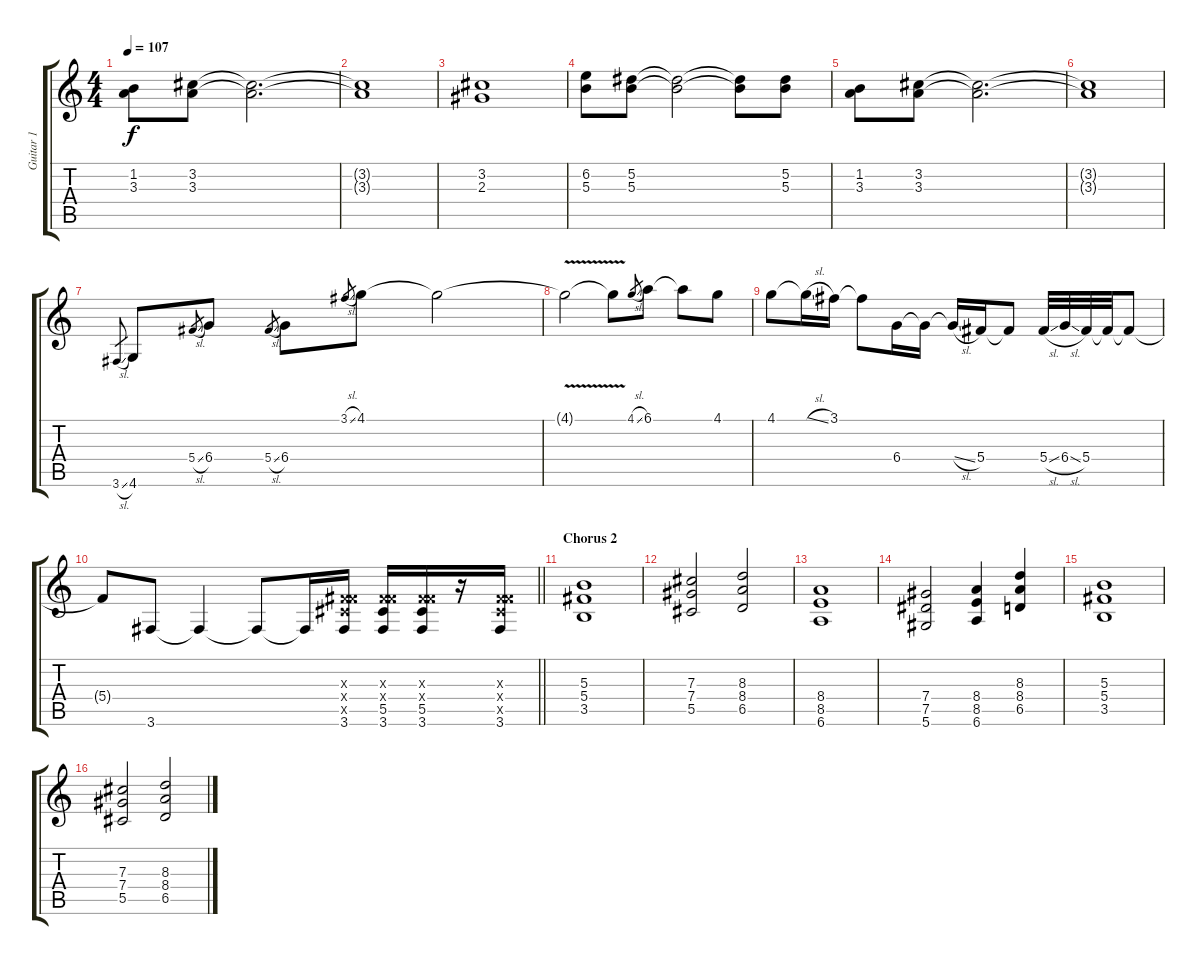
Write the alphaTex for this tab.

\track ("Guitar 1" "Guitar 1") {instrument overdrivenguitar}
\staff {score tabs}
\tuning (Eb4 Bb3 Gb3 Db3 Ab2 Eb2) {hide}
\ts (4 4)
\tempo 107
\clef g2
\ks c
(1.2 3.3).8{dy f} (3.2 3.3).8 (3.2{t} 3.3{t}).2{d} |
(3.2{t} 3.3{t}).1 |
(3.2 2.3).1 |
(6.2 5.3).8 (5.2 5.3).8 (5.2{t} 5.3{t}).2 (5.2{t} 5.3{t}).8 (5.2 5.3).8 |
(1.2 3.3).8 (3.2 3.3).8 (3.2{t} 3.3{t}).2{d} |
(3.2{t} 3.3{t}).1 |
3.6{sl}.8{gr} 4.6.8{volume 12} 5.4{sl}.8{gr} 6.4.8 5.4{sl}.8{gr} 6.4.8 3.1{sl}.8{gr} 4.1.8 4.1{t}.2 |
4.1{v t}.2 4.1{t}.8 4.1{sl}.8{gr} 6.1.8 6.1{t}.8 4.1.8 |
4.1.8 4.1{sl t}.16 3.1.16 3.1{t}.8 6.4.16 6.4{t}.16 6.4{sl t}.16 5.4.16 5.4{t}.8 5.4{sl}.32 6.4{sl}.32 5.4.32 5.4{t}.32 5.4{t}.8 |
\barLineRight lightlight
5.4{t}.8 3.6.8 3.6{t}.4 3.6{t}.8 3.6{t}.16 (0.3{x} 5.4{x} 5.5{x} 3.6).16{volume 13} (0.3{x} 5.4{x} 5.5 3.6).16 (0.3{x} 5.4{x} 5.5 3.6).16 r.16 (0.3{x} 5.4{x} 5.5{x} 3.6).16 |
\section ("" "Chorus 2")
(5.3 5.4 3.5).1 |
(7.3 7.4 5.5).2 (8.3 8.4 6.5).2 |
(8.4 8.5 6.6).1 |
(7.4 7.5 5.6).2 (8.4 8.5 6.6).4 (8.3 8.4 6.5).4 |
(5.3 5.4 3.5).1 |
(7.3 7.4 5.5).2 (8.3 8.4 6.5).2
